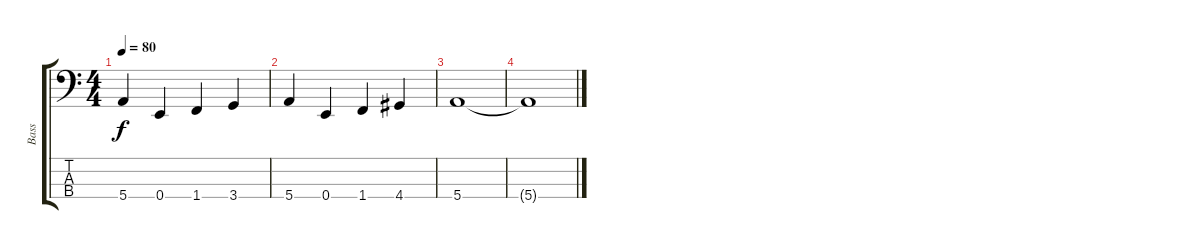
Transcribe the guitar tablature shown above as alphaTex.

\track ("Bass" "Bass") {instrument electricbassfinger}
\staff {score tabs}
\tuning (G2 D2 A1 E1) {hide}
\ts (4 4)
\tempo 80
\clef f4
\ks c
5.4.4{dy f} 0.4.4 1.4.4 3.4.4 |
5.4.4 0.4.4 1.4.4 4.4.4 |
5.4.1 |
5.4{t}.1{volume 0}
